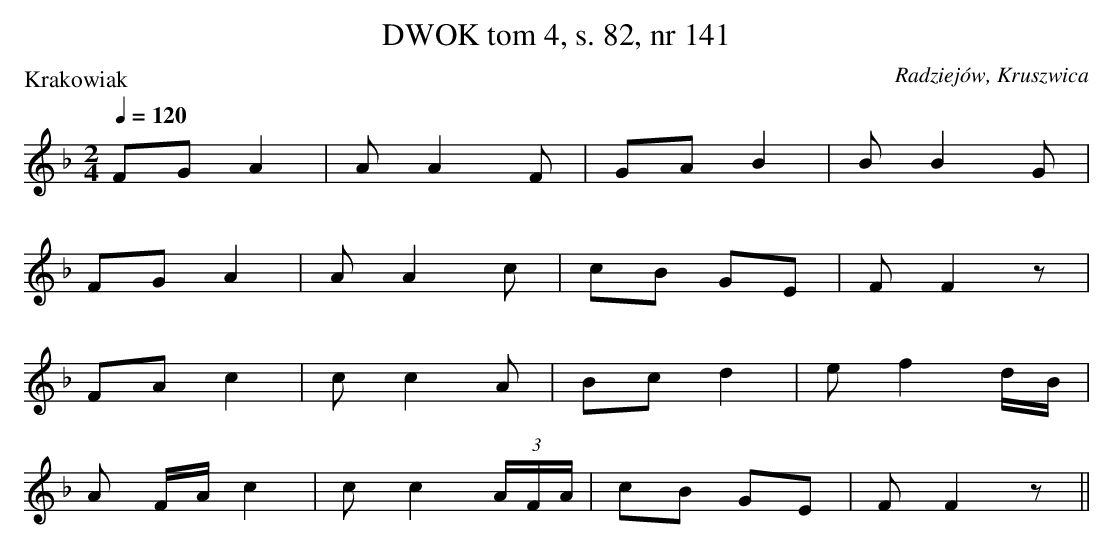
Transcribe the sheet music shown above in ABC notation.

X:1
T: DWOK tom 4, s. 82, nr 141
L:1/8
O:Radziejów, Kruszwica
M:2/4
P:Krakowiak
K:F
Q:1/4=120
FGA2|AA2F|GAB2|BB2G|
FGA2|AA2c|cB GE|FF2z|
FAc2|cc2A|Bcd2|ef2d/B/|
A F/A/ c2|cc2 (3A/F/A/|cB GE|FF2z||
